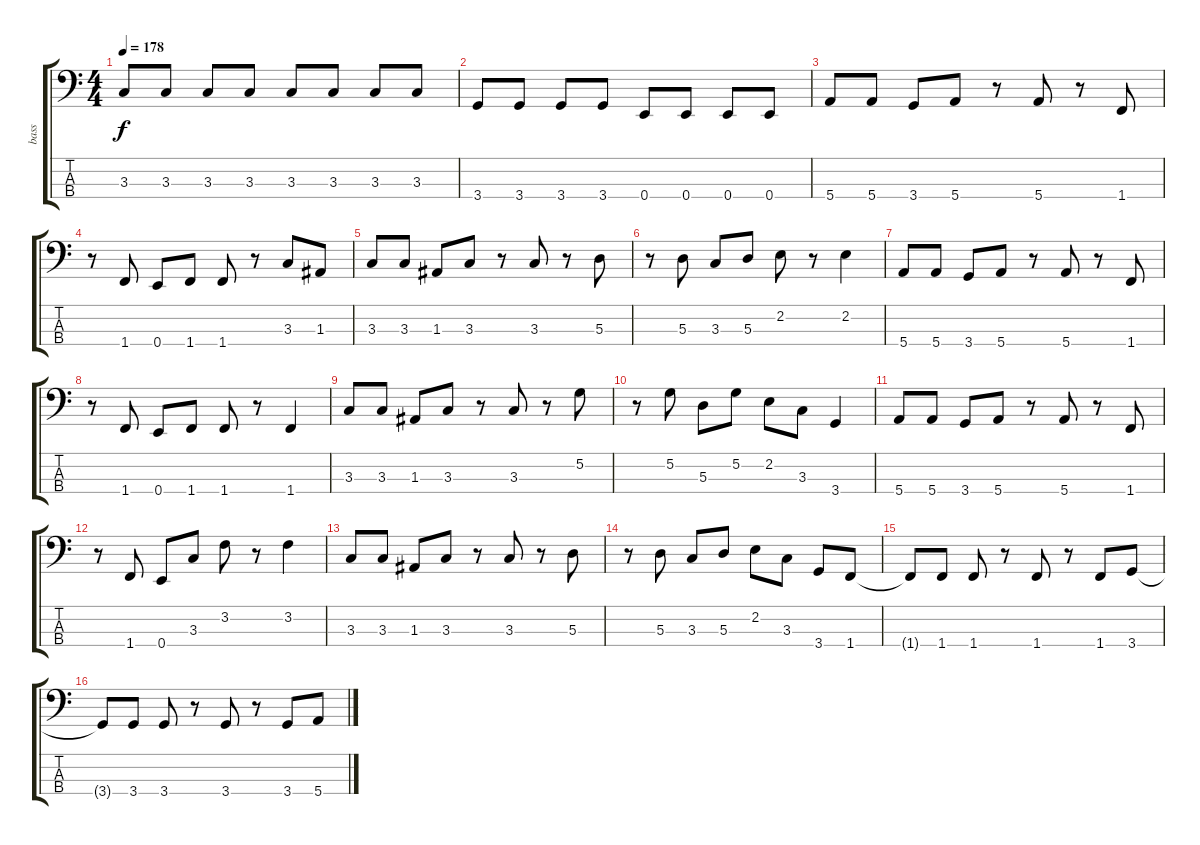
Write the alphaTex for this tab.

\track ("bass" "bass") {instrument electricbassfinger}
\staff {score tabs}
\tuning (G2 D2 A1 E1) {hide}
\ts (4 4)
\tempo 178
\clef f4
\ks c
3.3.8{dy f} 3.3.8 3.3.8 3.3.8 3.3.8 3.3.8 3.3.8 3.3.8 |
3.4.8 3.4.8 3.4.8 3.4.8 0.4.8 0.4.8 0.4.8 0.4.8 |
5.4.8 5.4.8 3.4.8 5.4.8 r.8 5.4.8 r.8 1.4.8 |
r.8 1.4.8 0.4.8 1.4.8 1.4.8 r.8 3.3.8 1.3.8 |
3.3.8 3.3.8 1.3.8 3.3.8 r.8 3.3.8 r.8 5.3.8 |
r.8 5.3.8 3.3.8 5.3.8 2.2.8 r.8 2.2.4 |
5.4.8 5.4.8 3.4.8 5.4.8 r.8 5.4.8 r.8 1.4.8 |
r.8 1.4.8 0.4.8 1.4.8 1.4.8 r.8 1.4.4 |
3.3.8 3.3.8 1.3.8 3.3.8 r.8 3.3.8 r.8 5.2.8 |
r.8 5.2.8 5.3.8 5.2.8 2.2.8 3.3.8 3.4.4 |
5.4.8 5.4.8 3.4.8 5.4.8 r.8 5.4.8 r.8 1.4.8 |
r.8 1.4.8 0.4.8 3.3.8 3.2.8 r.8 3.2.4 |
3.3.8 3.3.8 1.3.8 3.3.8 r.8 3.3.8 r.8 5.3.8 |
r.8 5.3.8 3.3.8 5.3.8 2.2.8 3.3.8 3.4.8 1.4.8 |
1.4{t}.8 1.4.8 1.4.8 r.8 1.4.8 r.8 1.4.8 3.4.8 |
3.4{t}.8 3.4.8 3.4.8 r.8 3.4.8 r.8 3.4.8 5.4.8
